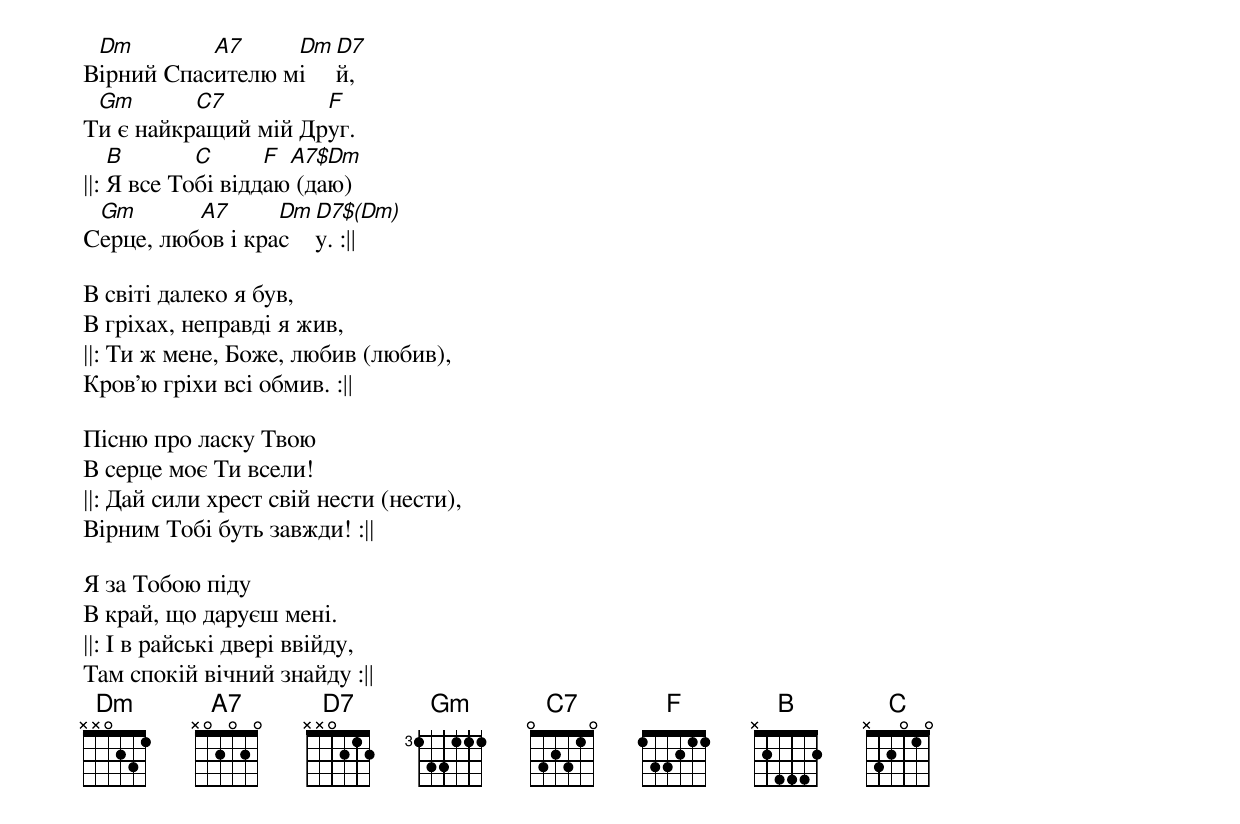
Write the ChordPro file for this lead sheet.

В[Dm]ірний Спас[A7]ителю м[Dm]і[D7]й,
Т[Gm]и є найкр[C7]ащий мій Др[F]уг.
||: [B]Я все То[C]бі відд[F]аю[A7$Dm] (даю)
С[Gm]ерце, люб[A7]ов і кра[Dm]с[D7$(Dm)]у. :||

В світі далеко я був,
В гріхах, неправді я жив,
||: Ти ж мене, Боже, любив (любив),
Кров'ю гріхи всі обмив. :||

Пісню про ласку Твою
В серце моє Ти всели!
||: Дай сили хрест свій нести (нести),
Вірним Тобі буть завжди! :||

Я за Тобою піду
В край, що даруєш мені.
||: І в райські двері ввійду,
Там спокій вічний знайду :||
